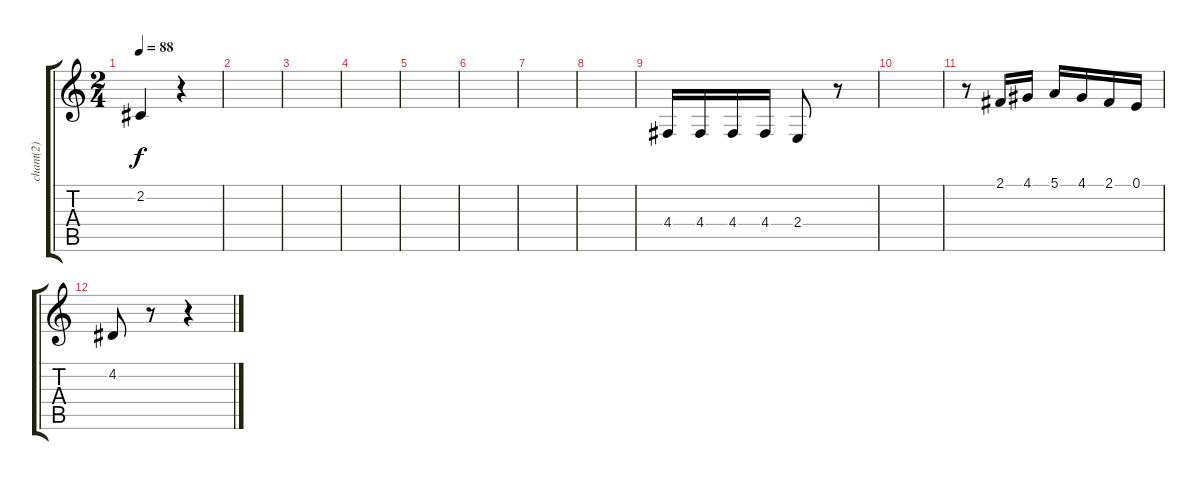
\track ("chant(2)" "chant(2)") {instrument electricgrandpiano}
\staff {score tabs}
\tuning (E4 B3 G3 D3 A2 E2) {hide}
\ts (2 4)
\tempo 88
\clef g2
\ks c
2.2{t}.4{dy f} r.4 |
|
|
|
|
|
|
|
4.4.16 4.4.16 4.4.16 4.4.16 2.4.8 r.8 |
|
r.8 2.1.16 4.1.16 5.1.16 4.1.16 2.1.16 0.1.16 |
4.2.8 r.8 r.4
